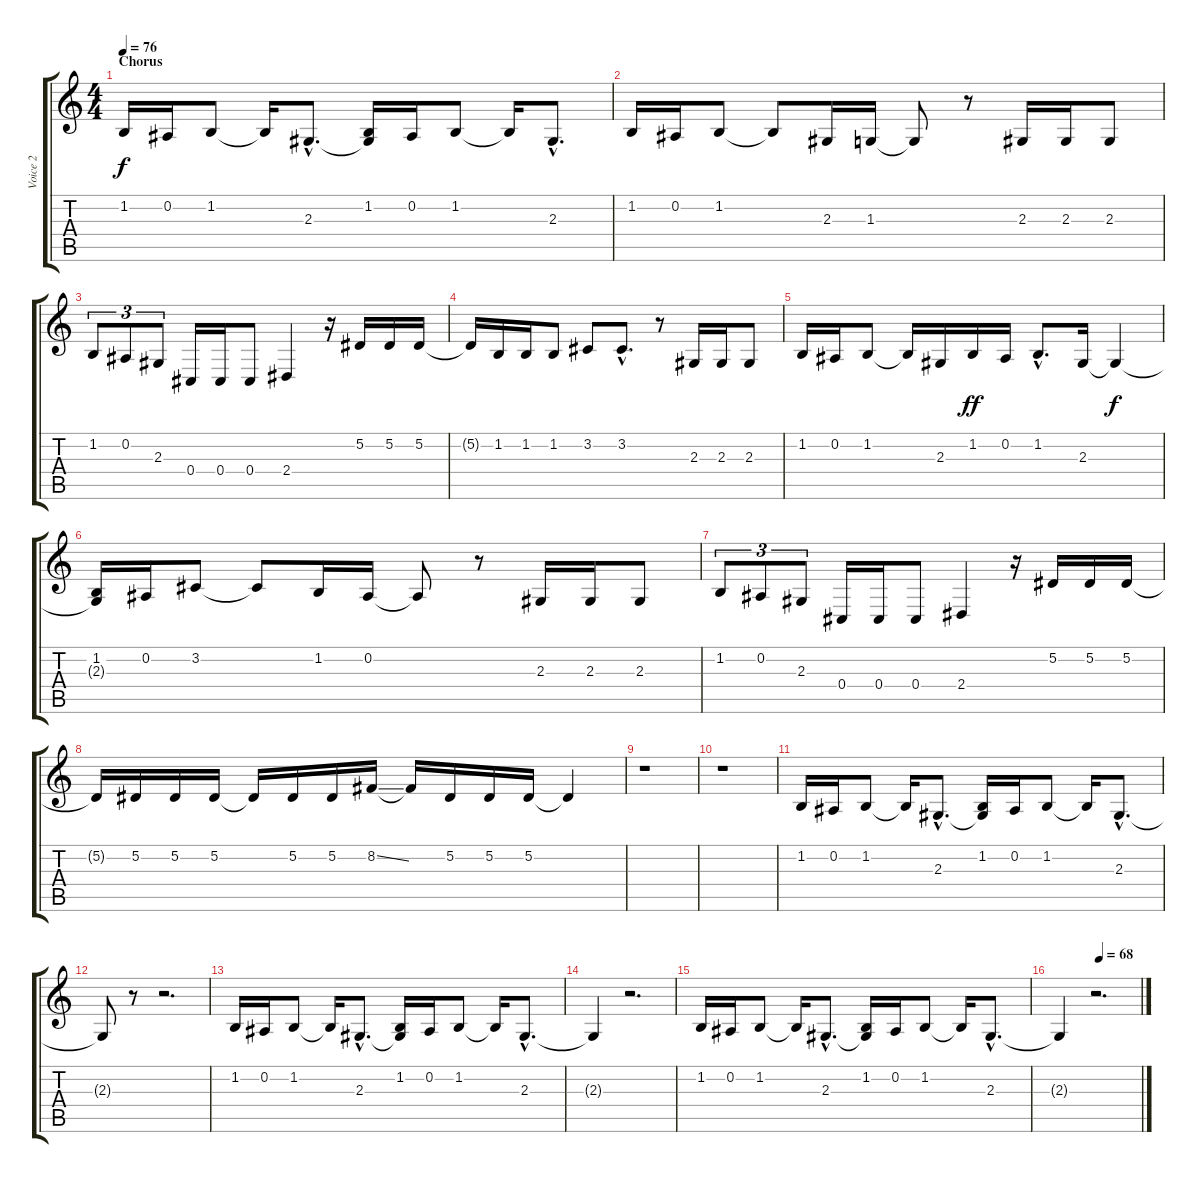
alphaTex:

\track ("Voice 2" "Voice 2") {instrument lead1square}
\staff {score tabs}
\tuning (Eb4 Bb3 Gb3 Db3 Ab2 Eb2) {hide}
\ts (4 4)
\section ("" "Chorus")
\tempo 76
\clef g2
\ks c
1.2.16{dy f} 0.2.16 1.2.8 1.2{t}.16 2.3{hac}.8{d} (1.2 2.3{t}).16 0.2.16 1.2.8 1.2{t}.16 2.3{hac}.8{d} |
1.2.16 0.2.16 1.2.8 1.2{t}.8 2.3.16 1.3.16 1.3{t}.8 r.8 2.3.16 2.3.16 2.3.8 |
1.2.8{tu (3 2)} 0.2.8{tu (3 2)} 2.3.8{tu (3 2)} 0.4.16 0.4.16 0.4.8 2.4.4 r.16 5.2.16 5.2.16 5.2.16 |
5.2{t}.16 1.2.16 1.2.16 1.2.8 3.2.8 3.2{hac}.8{d} r.8 2.3.16 2.3.16 2.3.8 |
1.2.16 0.2.16 1.2.8 1.2{t}.16 2.3.16 1.2.16{dy ff} 0.2.16 1.2{hac}.8{d} 2.3.16 2.3{t}.4{dy f} |
(1.2 2.3{t}).16 0.2.16 3.2.8 3.2{t}.8 1.2.16 0.2.16 0.2{t}.8 r.8 2.3.16 2.3.16 2.3.8 |
1.2.8{tu (3 2)} 0.2.8{tu (3 2)} 2.3.8{tu (3 2)} 0.4.16 0.4.16 0.4.8 2.4.4 r.16 5.2.16 5.2.16 5.2.16 |
5.2{t}.16 5.2.16 5.2.16 5.2.16 5.2{t}.16 5.2.16 5.2.16 8.2{ss}.16 8.2{t}.16 5.2.16 5.2.16 5.2.16 5.2{t}.4 |
r.1 |
r.1 |
1.2.16 0.2.16 1.2.8 1.2{t}.16 2.3{hac}.8{d} (1.2 2.3{t}).16 0.2.16 1.2.8 1.2{t}.16 2.3{hac}.8{d} |
2.3{t}.8 r.8 r.2{d} |
1.2.16 0.2.16 1.2.8 1.2{t}.16 2.3{hac}.8{d} (1.2 2.3{t}).16 0.2.16 1.2.8 1.2{t}.16 2.3{hac}.8{d} |
2.3{t}.4 r.2{d} |
1.2.16 0.2.16 1.2.8 1.2{t}.16 2.3{hac}.8{d} (1.2 2.3{t}).16 0.2.16 1.2.8 1.2{t}.16 2.3{hac}.8{d} |
\tempo (68 0.5)
2.3{t}.4 r.2{d}
